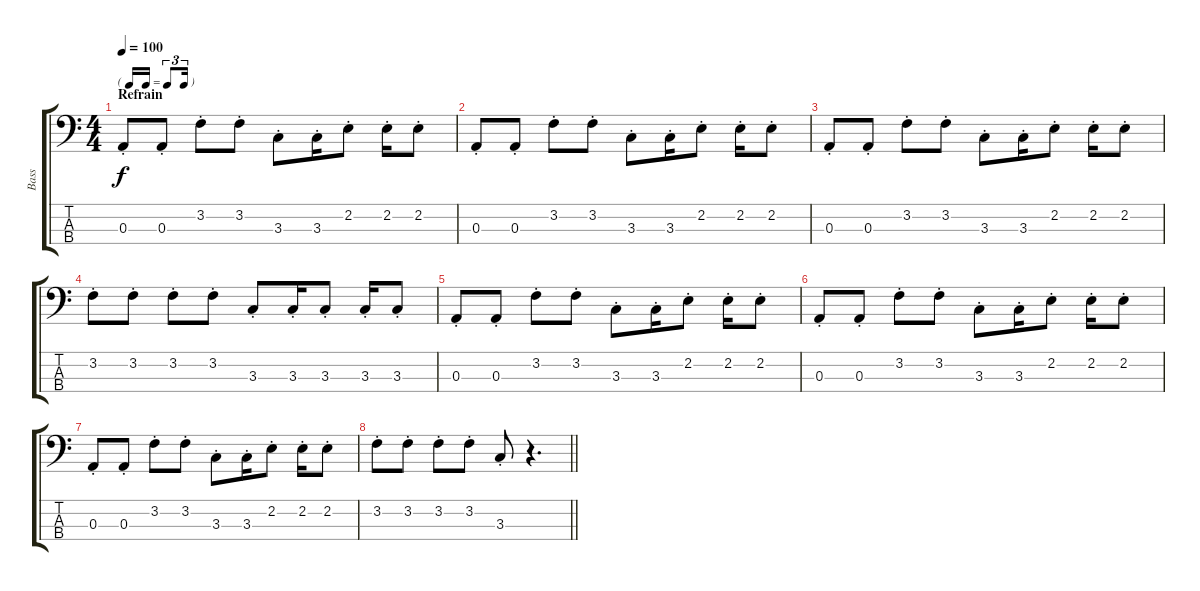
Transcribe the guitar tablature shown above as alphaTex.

\track ("Bass" "Bass") {instrument electricbassfinger}
\staff {score tabs}
\tuning (G2 D2 A1 E1) {hide}
\ts (4 4)
\tf triplet16th
\section ("" "Refrain")
\tempo 100
\clef f4
\ks c
0.3{st}.8{dy f} 0.3{st}.8 3.2{st}.8 3.2{st}.8 3.3{st}.8 3.3{st}.16 2.2{st}.8 2.2{st}.16 2.2{st}.8 |
0.3{st}.8 0.3{st}.8 3.2{st}.8 3.2{st}.8 3.3{st}.8 3.3{st}.16 2.2{st}.8 2.2{st}.16 2.2{st}.8 |
0.3{st}.8 0.3{st}.8 3.2{st}.8 3.2{st}.8 3.3{st}.8 3.3{st}.16 2.2{st}.8 2.2{st}.16 2.2{st}.8 |
3.2{st}.8 3.2{st}.8 3.2{st}.8 3.2{st}.8 3.3{st}.8 3.3{st}.16 3.3{st}.8 3.3{st}.16 3.3{st}.8 |
0.3{st}.8 0.3{st}.8 3.2{st}.8 3.2{st}.8 3.3{st}.8 3.3{st}.16 2.2{st}.8 2.2{st}.16 2.2{st}.8 |
0.3{st}.8 0.3{st}.8 3.2{st}.8 3.2{st}.8 3.3{st}.8 3.3{st}.16 2.2{st}.8 2.2{st}.16 2.2{st}.8 |
0.3{st}.8 0.3{st}.8 3.2{st}.8 3.2{st}.8 3.3{st}.8 3.3{st}.16 2.2{st}.8 2.2{st}.16 2.2{st}.8 |
\barLineRight lightlight
3.2{st}.8 3.2{st}.8 3.2{st}.8 3.2{st}.8 3.3{st}.8 r.4{d}
